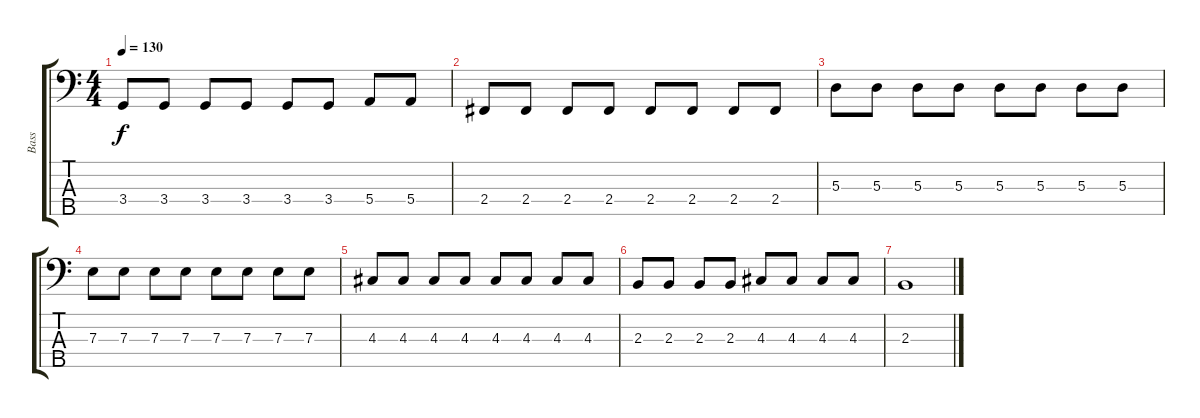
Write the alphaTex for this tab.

\track ("Bass" "Bass") {instrument electricbassfinger}
\staff {score tabs}
\tuning (G2 D2 A1 E1 B0) {hide}
\ts (4 4)
\tempo 130
\clef f4
\ks c
3.4.8{dy f} 3.4.8 3.4.8 3.4.8 3.4.8 3.4.8 5.4.8 5.4.8 |
2.4.8 2.4.8 2.4.8 2.4.8 2.4.8 2.4.8 2.4.8 2.4.8 |
5.3.8 5.3.8 5.3.8 5.3.8 5.3.8 5.3.8 5.3.8 5.3.8 |
7.3.8 7.3.8 7.3.8 7.3.8 7.3.8 7.3.8 7.3.8 7.3.8 |
4.3.8 4.3.8 4.3.8 4.3.8 4.3.8 4.3.8 4.3.8 4.3.8 |
2.3.8 2.3.8 2.3.8 2.3.8 4.3.8 4.3.8 4.3.8 4.3.8 |
2.3.1
